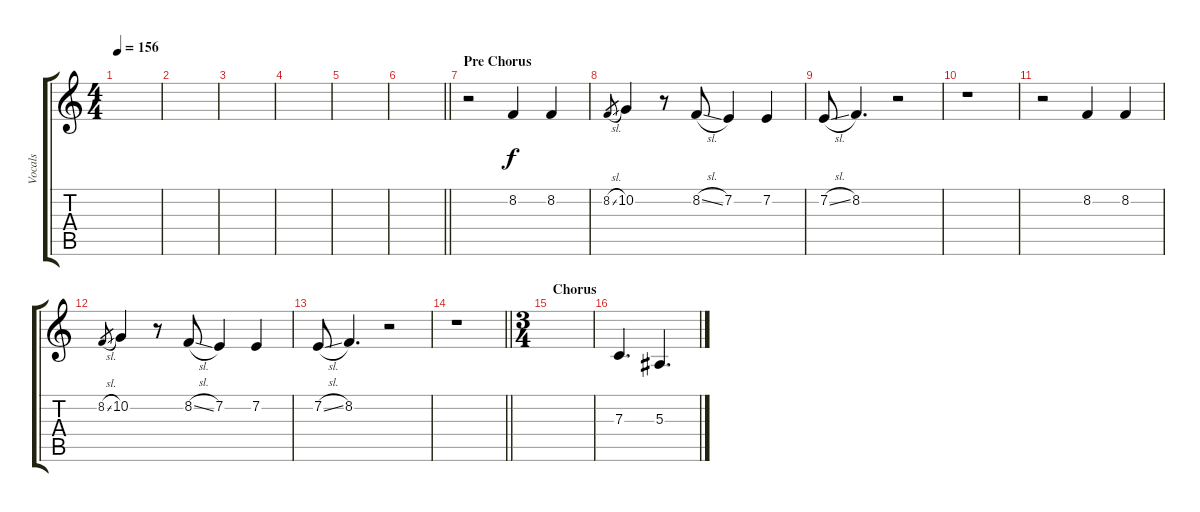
\track ("Vocals" "Vocals") {instrument clarinet}
\staff {score tabs}
\tuning (D4 A3 F3 C3 G2 C2) {hide}
\ts (4 4)
\tempo 156
\clef g2
\ks c
|
|
|
|
|
\barLineRight lightlight
|
\section ("" "Pre Chorus")
r.2 8.2.4 8.2.4 |
8.2{sl}.8{gr} 10.2.4 r.8 8.2{sl}.8 7.2.4 7.2.4 |
7.2{sl}.8 8.2.4{d} r.2 |
r.1 |
r.2 8.2.4 8.2.4 |
8.2{sl}.8{gr} 10.2.4 r.8 8.2{sl}.8 7.2.4 7.2.4 |
7.2{sl}.8 8.2.4{d} r.2 |
\barLineRight lightlight
r.1 |
\ts (3 4)
\section ("" "Chorus")
|
7.3.4{d} 5.3.4{d}
